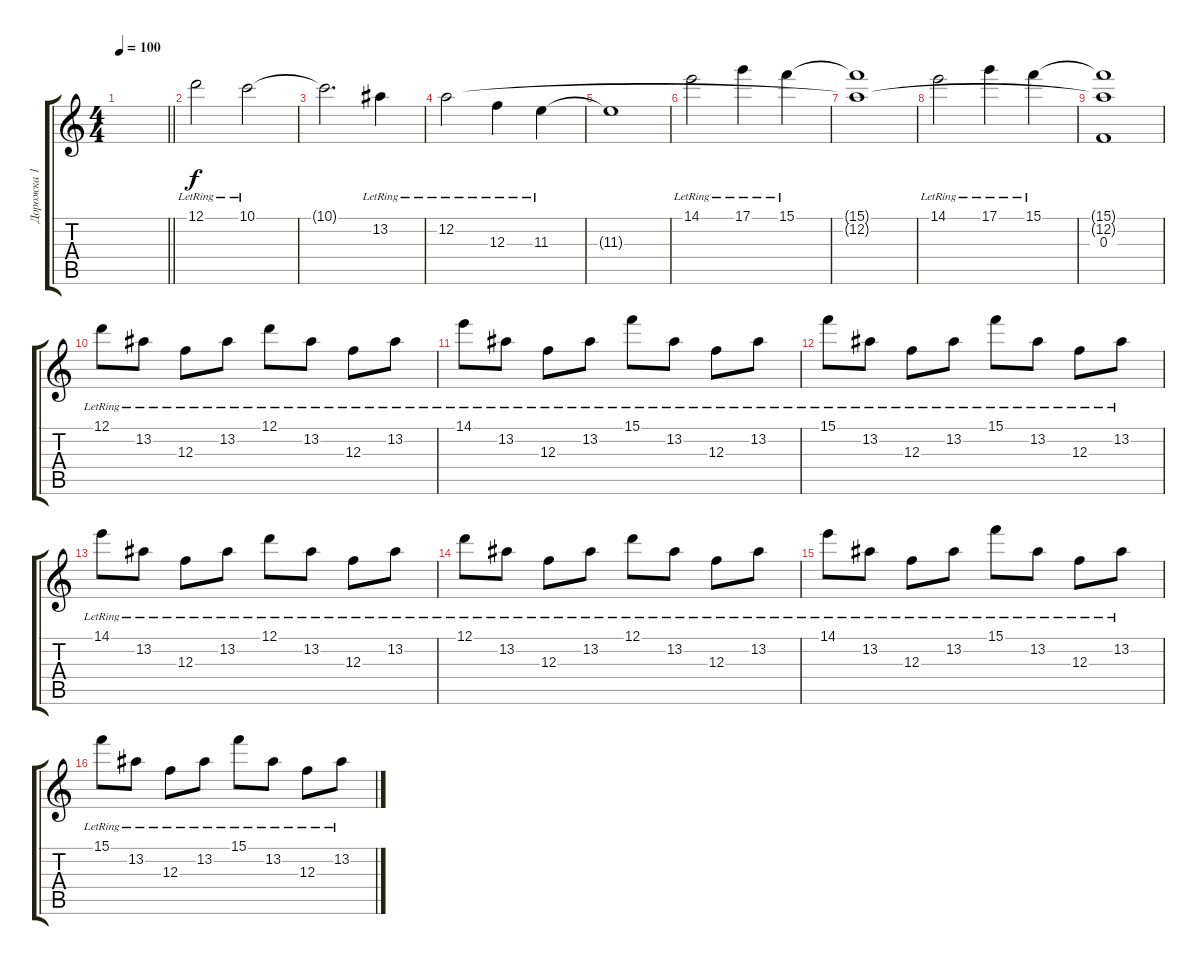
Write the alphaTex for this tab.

\track ("Дорожка 1" "Дорожка 1") {instrument distortionguitar}
\staff {score tabs}
\tuning (D4 A3 F3 C3 G2 C2) {hide}
\ts (4 4)
\tempo 100
\clef g2
\barLineRight lightlight
\ks c
|
\section ("" "")
12.1{lr}.2{instrument electricguitarclean} 10.1{lr}.2 |
10.1{t}.2{d} 13.2{lr}.4 |
12.2{lr}.2 12.3{lr}.4 11.3{lr}.4 |
11.3{t}.1 |
14.1{lr}.2 17.1{lr}.4 15.1{lr}.4 |
(15.1{t} 12.2{t}).1 |
14.1{lr}.2 17.1{lr}.4 15.1{lr}.4 |
(15.1{t} 12.2{t} 0.3).1 |
12.1{lr}.8 13.2{lr}.8 12.3{lr}.8 13.2{lr}.8 12.1{lr}.8 13.2{lr}.8 12.3{lr}.8 13.2{lr}.8 |
14.1{lr}.8 13.2{lr}.8 12.3{lr}.8 13.2{lr}.8 15.1{lr}.8 13.2{lr}.8 12.3{lr}.8 13.2{lr}.8 |
15.1{lr}.8 13.2{lr}.8 12.3{lr}.8 13.2{lr}.8 15.1{lr}.8 13.2{lr}.8 12.3{lr}.8 13.2{lr}.8 |
14.1{lr}.8 13.2{lr}.8 12.3{lr}.8 13.2{lr}.8 12.1{lr}.8 13.2{lr}.8 12.3{lr}.8 13.2{lr}.8 |
12.1{lr}.8 13.2{lr}.8 12.3{lr}.8 13.2{lr}.8 12.1{lr}.8 13.2{lr}.8 12.3{lr}.8 13.2{lr}.8 |
14.1{lr}.8 13.2{lr}.8 12.3{lr}.8 13.2{lr}.8 15.1{lr}.8 13.2{lr}.8 12.3{lr}.8 13.2{lr}.8 |
15.1{lr}.8 13.2{lr}.8 12.3{lr}.8 13.2{lr}.8 15.1{lr}.8 13.2{lr}.8 12.3{lr}.8 13.2{lr}.8
